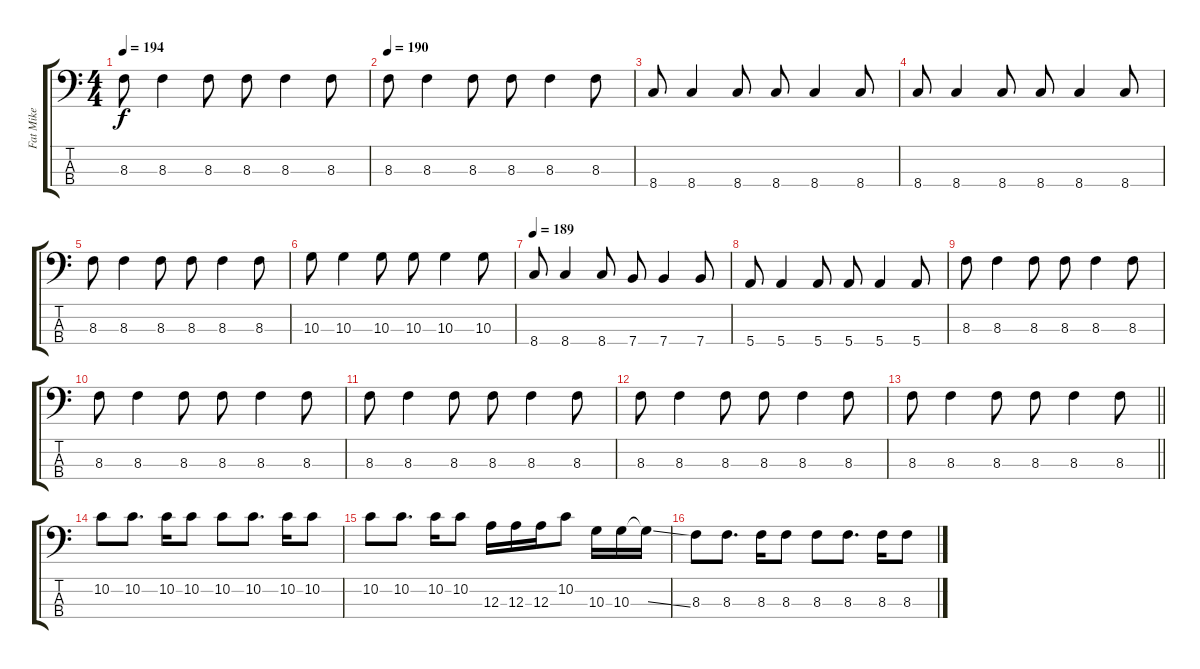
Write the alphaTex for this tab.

\track ("Fat Mike" "Fat Mike") {instrument electricbasspick}
\staff {score tabs}
\tuning (G2 D2 A1 E1) {hide}
\ts (4 4)
\tempo 194
\clef f4
\ks c
8.3.8{dy f} 8.3.4 8.3.8 8.3.8 8.3.4 8.3.8 |
\tempo 190
8.3.8 8.3.4 8.3.8 8.3.8 8.3.4 8.3.8 |
8.4.8 8.4.4 8.4.8 8.4.8 8.4.4 8.4.8 |
8.4.8 8.4.4 8.4.8 8.4.8 8.4.4 8.4.8 |
8.3.8 8.3.4 8.3.8 8.3.8 8.3.4 8.3.8 |
10.3.8 10.3.4 10.3.8 10.3.8 10.3.4 10.3.8 |
\tempo 189
8.4.8 8.4.4 8.4.8 7.4.8 7.4.4 7.4.8 |
5.4.8 5.4.4 5.4.8 5.4.8 5.4.4 5.4.8 |
8.3.8 8.3.4 8.3.8 8.3.8 8.3.4 8.3.8 |
8.3.8 8.3.4 8.3.8 8.3.8 8.3.4 8.3.8 |
8.3.8 8.3.4 8.3.8 8.3.8 8.3.4 8.3.8 |
8.3.8 8.3.4 8.3.8 8.3.8 8.3.4 8.3.8 |
\barLineRight lightlight
8.3.8 8.3.4 8.3.8 8.3.8 8.3.4 8.3.8 |
\section ("" "")
10.2.8 10.2.8{d} 10.2.16 10.2.8 10.2.8 10.2.8{d} 10.2.16 10.2.8 |
10.2.8 10.2.8{d} 10.2.16 10.2.8 12.3.16 12.3.16 12.3.16 10.2.8 10.3.16 10.3.16 10.3{ss t}.16 |
8.3.8 8.3.8{d} 8.3.16 8.3.8 8.3.8 8.3.8{d} 8.3.16 8.3.8
